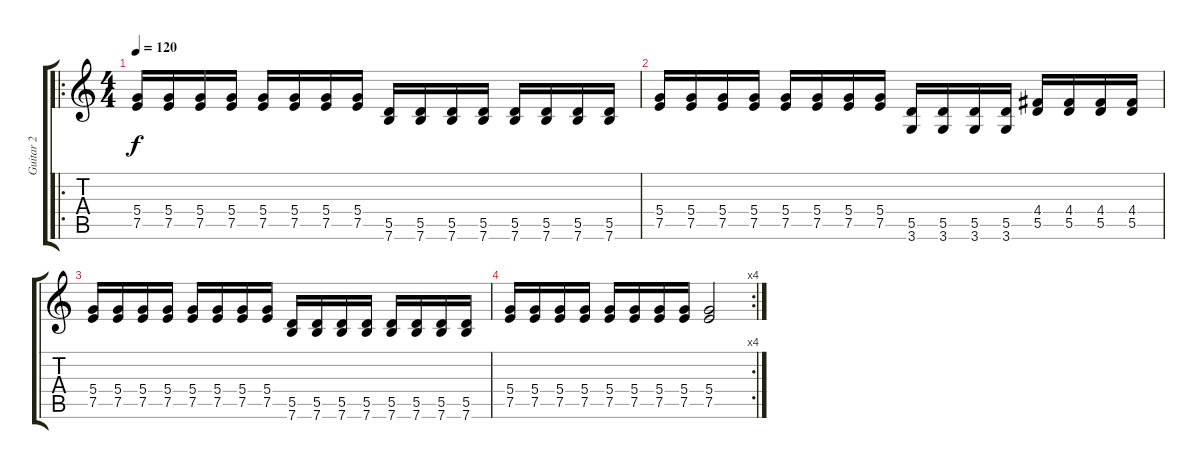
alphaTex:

\track ("Guitar 2" "Guitar 2") {instrument distortionguitar}
\staff {score tabs}
\tuning (E4 B3 G3 D3 A2 E2) {hide}
\ro
\ts (4 4)
\tempo 120
\clef g2
\ks c
(5.4 7.5).16{dy f instrument distortionguitar} (5.4 7.5).16 (5.4 7.5).16 (5.4 7.5).16 (5.4 7.5).16 (5.4 7.5).16 (5.4 7.5).16 (5.4 7.5).16 (5.5 7.6).16 (5.5 7.6).16 (5.5 7.6).16 (5.5 7.6).16 (5.5 7.6).16 (5.5 7.6).16 (5.5 7.6).16 (5.5 7.6).16 |
(5.4 7.5).16 (5.4 7.5).16 (5.4 7.5).16 (5.4 7.5).16 (5.4 7.5).16 (5.4 7.5).16 (5.4 7.5).16 (5.4 7.5).16 (5.5 3.6).16 (5.5 3.6).16 (5.5 3.6).16 (5.5 3.6).16 (4.4 5.5).16 (4.4 5.5).16 (4.4 5.5).16 (4.4 5.5).16 |
(5.4 7.5).16 (5.4 7.5).16 (5.4 7.5).16 (5.4 7.5).16 (5.4 7.5).16 (5.4 7.5).16 (5.4 7.5).16 (5.4 7.5).16 (5.5 7.6).16 (5.5 7.6).16 (5.5 7.6).16 (5.5 7.6).16 (5.5 7.6).16 (5.5 7.6).16 (5.5 7.6).16 (5.5 7.6).16 |
\rc 4
(5.4 7.5).16 (5.4 7.5).16 (5.4 7.5).16 (5.4 7.5).16 (5.4 7.5).16 (5.4 7.5).16 (5.4 7.5).16 (5.4 7.5).16 (5.4 7.5).2
